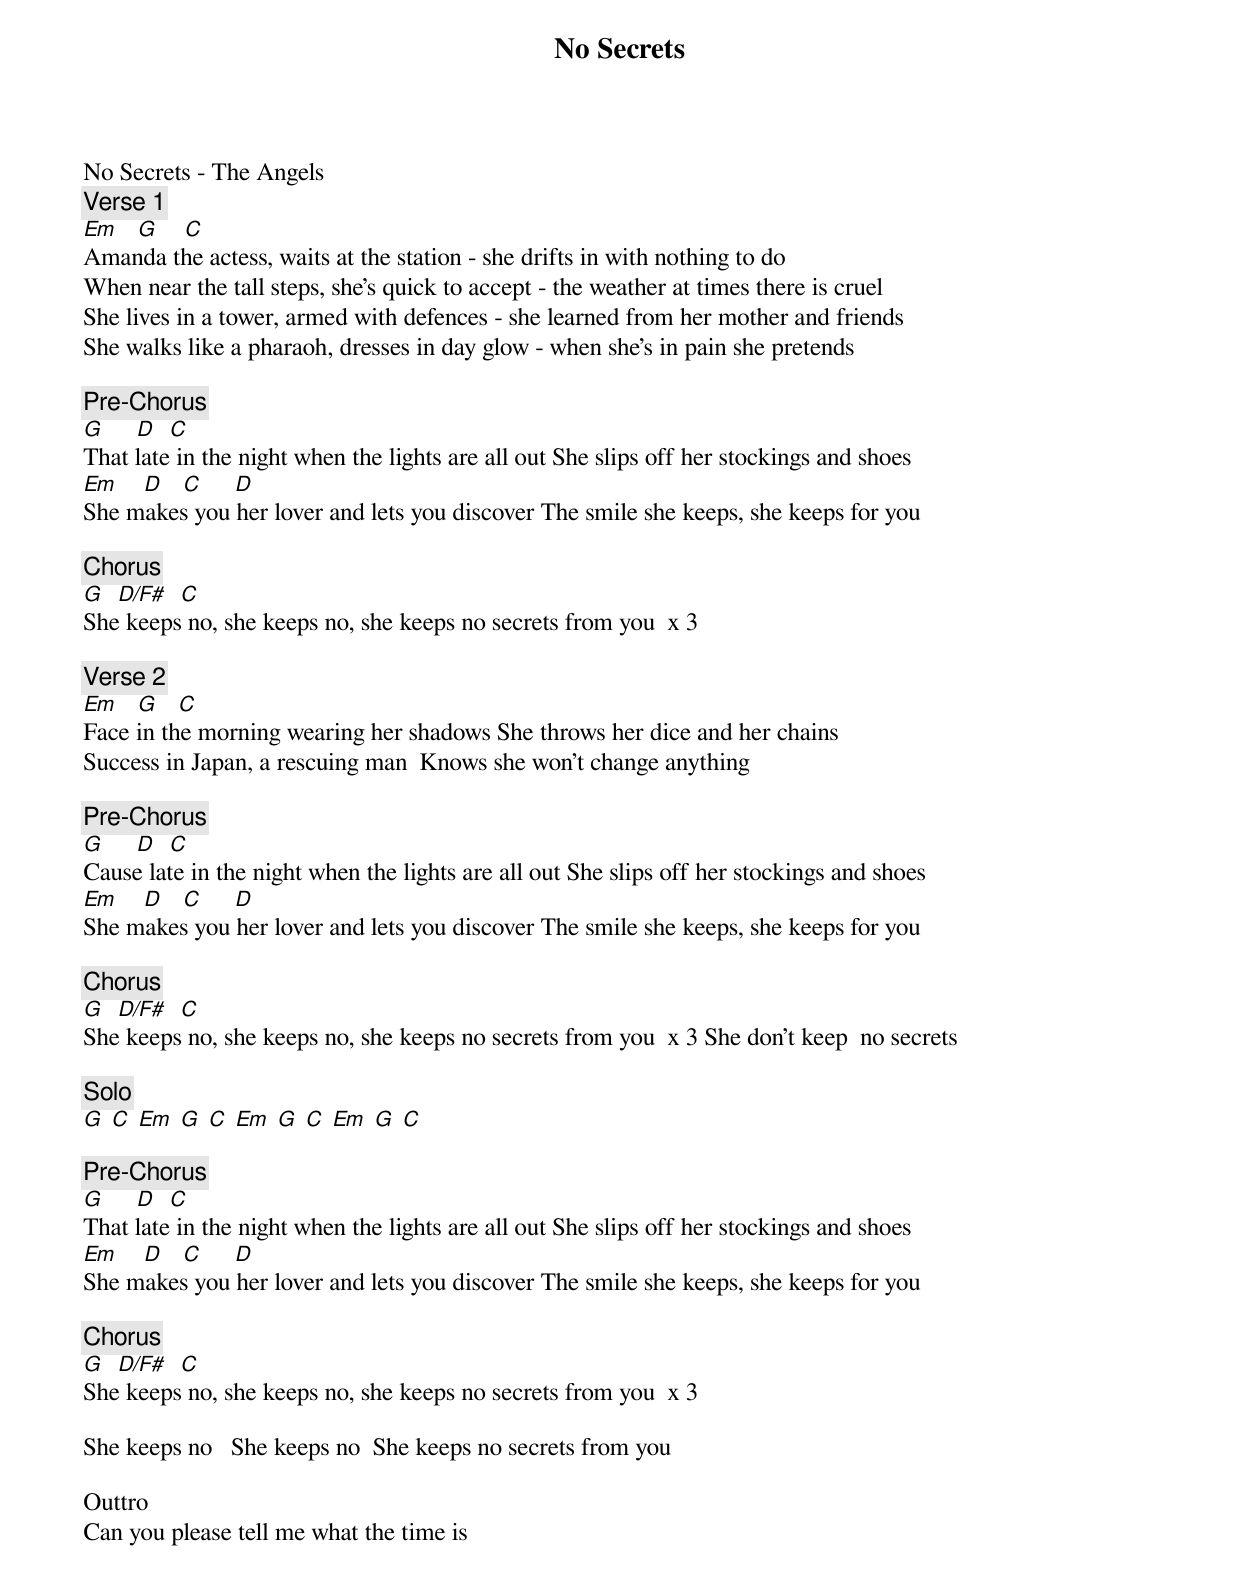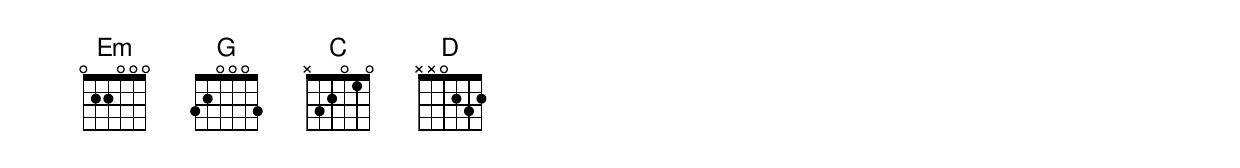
{title: No Secrets}
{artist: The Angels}
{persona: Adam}
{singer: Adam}
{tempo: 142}
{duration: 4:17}
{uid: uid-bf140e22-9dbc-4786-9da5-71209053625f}
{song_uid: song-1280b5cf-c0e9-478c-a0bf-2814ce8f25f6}



No Secrets - The Angels
{comment: Verse 1}
[Em]			[G]				[C]
Amanda the actess, waits at the station - she drifts in with nothing to do
When near the tall steps, she’s quick to accept - the weather at times there is cruel
She lives in a tower, armed with defences - she learned from her mother and friends
She walks like a pharaoh, dresses in day glow - when she’s in pain she pretends

{comment: Pre-Chorus}
[G]					[D]		[C]
That late in the night when the lights are all out	She slips off her stockings and shoes
[Em]				[D]			[C]					[D]
She makes you her lover and lets you discover	The smile she keeps, she keeps for you

{comment: Chorus}
[G]		[D/F#]		[C]
She keeps no, she keeps no, she keeps no secrets from you 	x 3

{comment: Verse 2}
[Em]			[G]			[C]
Face in the morning wearing her shadows	She throws her dice and her chains
Success in Japan, a rescuing man		Knows she won’t change anything

{comment: Pre-Chorus}
[G]					[D]		[C]
Cause late in the night when the lights are all out	She slips off her stockings and shoes
[Em]				[D]			[C]					[D]
She makes you her lover and lets you discover	The smile she keeps, she keeps for you

{comment: Chorus}
[G]		[D/F#]		[C]
She keeps no, she keeps no, she keeps no secrets from you  x 3	She don't keep  no secrets

{comment: Solo}
[G] [C] [Em] [G]	[C] [Em] [G] [C]	[Em] [G] [C]

{comment: Pre-Chorus}
[G]					[D]		[C]
That late in the night when the lights are all out	She slips off her stockings and shoes
[Em]				[D]			[C]					[D]
She makes you her lover and lets you discover	The smile she keeps, she keeps for you

{comment: Chorus}
[G]		[D/F#]		[C]
She keeps no, she keeps no, she keeps no secrets from you  x 3

She keeps no 		She keeps no		She keeps no secrets from you

Outtro
Can you please tell me what the time is
